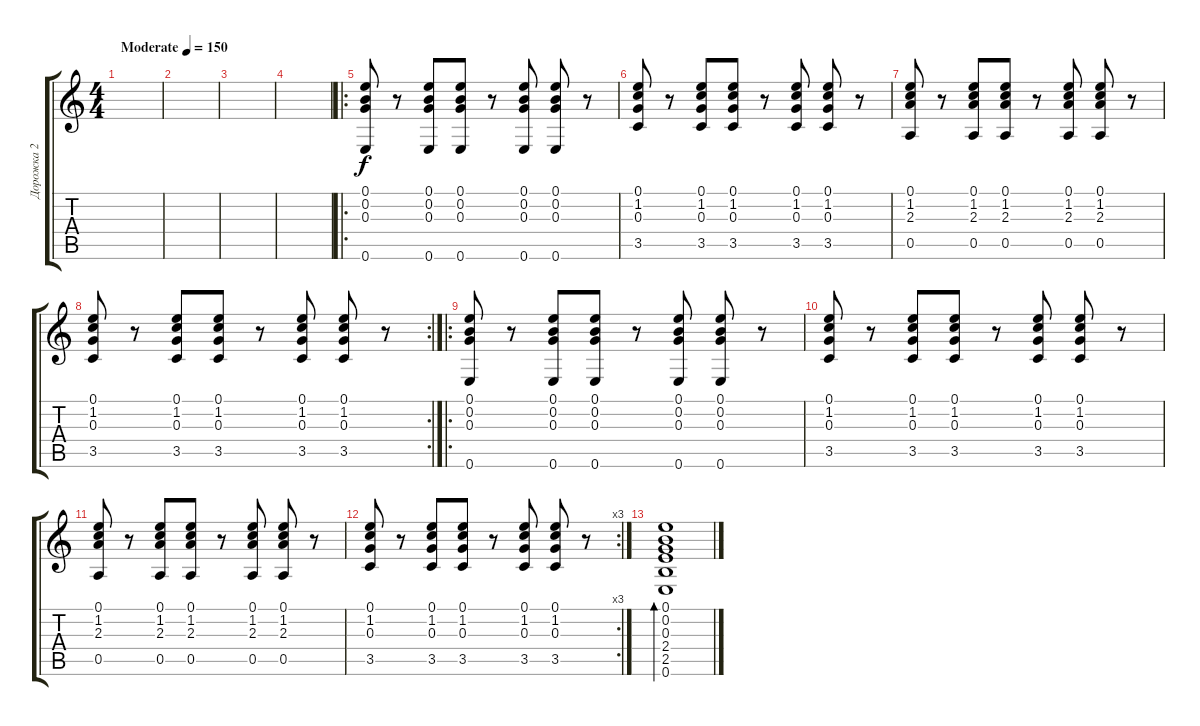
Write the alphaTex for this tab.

\track ("Дорожка 2" "Дорожка 2") {instrument acousticguitarnylon}
\staff {score tabs}
\tuning (E4 B3 G3 D3 A2 E2) {hide}
\ts (4 4)
\tempo (150 "Moderate")
\clef g2
\ks c
|
|
|
|
\ro
(0.1 0.2 0.3 0.6).8 r.8 (0.1 0.2 0.3 0.6).8 (0.1 0.2 0.3 0.6).8 r.8 (0.1 0.2 0.3 0.6).8 (0.1 0.2 0.3 0.6).8 r.8 |
(0.1 1.2 0.3 3.5).8 r.8 (0.1 1.2 0.3 3.5).8 (0.1 1.2 0.3 3.5).8 r.8 (0.1 1.2 0.3 3.5).8 (0.1 1.2 0.3 3.5).8 r.8 |
(0.1 1.2 2.3 0.5).8 r.8 (0.1 1.2 2.3 0.5).8 (0.1 1.2 2.3 0.5).8 r.8 (0.1 1.2 2.3 0.5).8 (0.1 1.2 2.3 0.5).8 r.8 |
\rc 2
(0.1 1.2 0.3 3.5).8 r.8 (0.1 1.2 0.3 3.5).8 (0.1 1.2 0.3 3.5).8 r.8 (0.1 1.2 0.3 3.5).8 (0.1 1.2 0.3 3.5).8 r.8 |
\ro
(0.1 0.2 0.3 0.6).8 r.8 (0.1 0.2 0.3 0.6).8 (0.1 0.2 0.3 0.6).8 r.8 (0.1 0.2 0.3 0.6).8 (0.1 0.2 0.3 0.6).8 r.8 |
(0.1 1.2 0.3 3.5).8 r.8 (0.1 1.2 0.3 3.5).8 (0.1 1.2 0.3 3.5).8 r.8 (0.1 1.2 0.3 3.5).8 (0.1 1.2 0.3 3.5).8 r.8 |
(0.1 1.2 2.3 0.5).8 r.8 (0.1 1.2 2.3 0.5).8 (0.1 1.2 2.3 0.5).8 r.8 (0.1 1.2 2.3 0.5).8 (0.1 1.2 2.3 0.5).8 r.8 |
\rc 3
(0.1 1.2 0.3 3.5).8 r.8 (0.1 1.2 0.3 3.5).8 (0.1 1.2 0.3 3.5).8 r.8 (0.1 1.2 0.3 3.5).8 (0.1 1.2 0.3 3.5).8 r.8 |
(0.1 0.2 0.3 2.4 2.5 0.6).1{bd 60}
